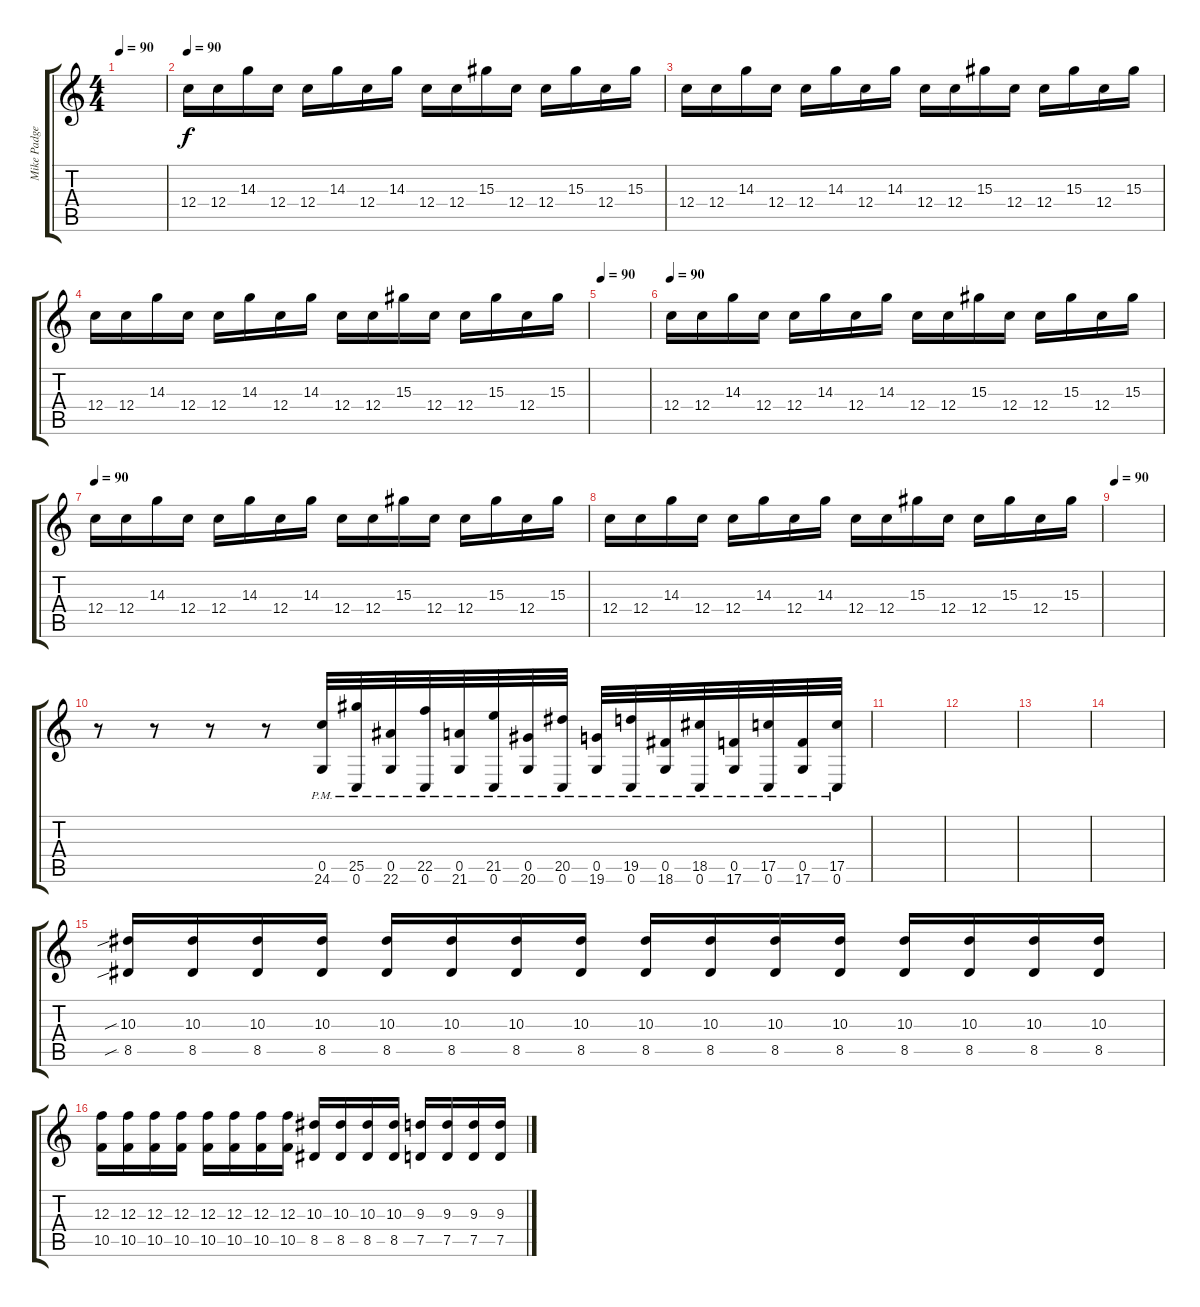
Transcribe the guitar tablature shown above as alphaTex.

\track ("Mike Padget (padge)" "Mike Padge") {instrument distortionguitar}
\staff {score tabs}
\tuning (D4 A3 F3 C3 G2 C2) {hide}
\ts (4 4)
\tempo 90
\clef g2
\ks c
|
\tempo 90
12.4.16{instrument distortionguitar} 12.4.16 14.3.16 12.4.16 12.4.16 14.3.16 12.4.16 14.3.16 12.4.16 12.4.16 15.3.16 12.4.16 12.4.16 15.3.16 12.4.16 15.3.16 |
12.4.16{instrument distortionguitar} 12.4.16 14.3.16 12.4.16 12.4.16 14.3.16 12.4.16 14.3.16 12.4.16 12.4.16 15.3.16 12.4.16 12.4.16 15.3.16 12.4.16 15.3.16 |
12.4.16{instrument distortionguitar} 12.4.16 14.3.16 12.4.16 12.4.16 14.3.16 12.4.16 14.3.16 12.4.16 12.4.16 15.3.16 12.4.16 12.4.16 15.3.16 12.4.16 15.3.16 |
\tempo 90
|
\tempo 90
12.4.16{instrument distortionguitar} 12.4.16 14.3.16 12.4.16 12.4.16 14.3.16 12.4.16 14.3.16 12.4.16 12.4.16 15.3.16 12.4.16 12.4.16 15.3.16 12.4.16 15.3.16 |
\tempo 90
12.4.16{instrument distortionguitar} 12.4.16 14.3.16 12.4.16 12.4.16 14.3.16 12.4.16 14.3.16 12.4.16 12.4.16 15.3.16 12.4.16 12.4.16 15.3.16 12.4.16 15.3.16 |
12.4.16{instrument distortionguitar} 12.4.16 14.3.16 12.4.16 12.4.16 14.3.16 12.4.16 14.3.16 12.4.16 12.4.16 15.3.16 12.4.16 12.4.16 15.3.16 12.4.16 15.3.16 |
\tempo 90
|
r.8 r.8 r.8 r.8 (0.5 24.6{pm}).32 (25.5{pm} 0.6).32 (0.5 22.6{pm}).32 (22.5{pm} 0.6).32 (0.5 21.6{pm}).32 (21.5{pm} 0.6).32 (0.5 20.6{pm}).32 (20.5{pm} 0.6).32 (0.5 19.6{pm}).32 (19.5{pm} 0.6).32 (0.5 18.6{pm}).32 (18.5{pm} 0.6).32 (0.5 17.6{pm}).32 (17.5{pm} 0.6).32 (0.5 17.6{pm}).32 (17.5{pm} 0.6).32 |
|
|
|
|
(10.3{sib} 8.5{sib}).16{instrument distortionguitar} (10.3 8.5).16 (10.3 8.5).16 (10.3 8.5).16 (10.3 8.5).16 (10.3 8.5).16 (10.3 8.5).16 (10.3 8.5).16 (10.3 8.5).16 (10.3 8.5).16 (10.3 8.5).16 (10.3 8.5).16 (10.3 8.5).16 (10.3 8.5).16 (10.3 8.5).16 (10.3 8.5).16 |
(12.3 10.5).16 (12.3 10.5).16 (12.3 10.5).16 (12.3 10.5).16 (12.3 10.5).16 (12.3 10.5).16 (12.3 10.5).16 (12.3 10.5).16 (10.3 8.5).16 (10.3 8.5).16 (10.3 8.5).16 (10.3 8.5).16 (9.3 7.5).16 (9.3 7.5).16 (9.3 7.5).16 (9.3 7.5).16
